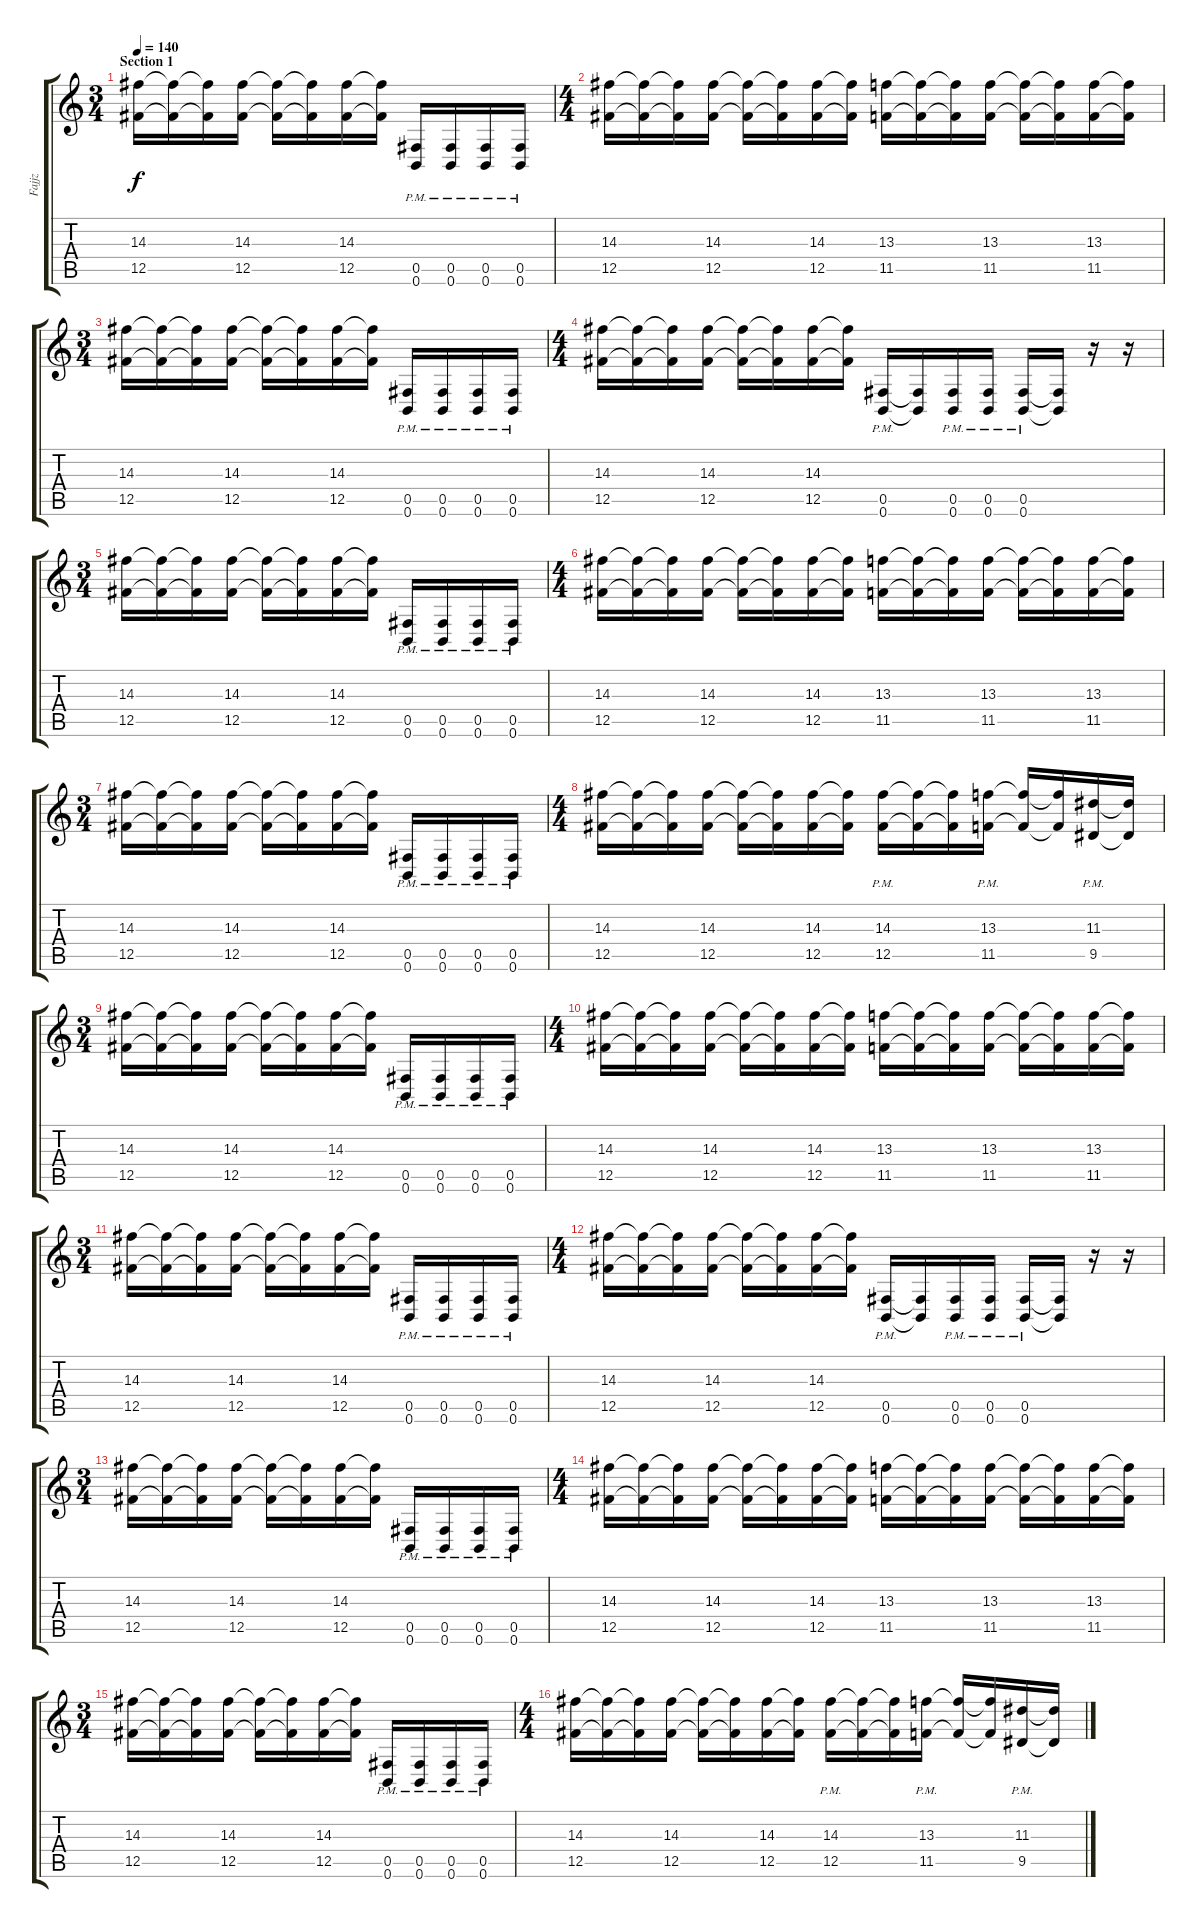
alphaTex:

\track ("Fajjz" "Fajjz") {instrument distortionguitar}
\staff {score tabs}
\tuning (Db4 Ab3 E3 B2 Gb2 B1) {hide}
\ts (3 4)
\section ("" "Section 1")
\tempo 140
\clef g2
\ks c
(14.3 12.5).16{dy f} (14.3{t} 12.5{t}).16 (14.3{t} 12.5{t}).16 (14.3 12.5).16 (14.3{t} 12.5{t}).16 (14.3{t} 12.5{t}).16 (14.3 12.5).16 (14.3{t} 12.5{t}).16 (0.5{pm} 0.6{pm}).16 (0.5{pm} 0.6{pm}).16 (0.5{pm} 0.6{pm}).16 (0.5{pm} 0.6{pm}).16 |
\ts (4 4)
(14.3 12.5).16 (14.3{t} 12.5{t}).16 (14.3{t} 12.5{t}).16 (14.3 12.5).16 (14.3{t} 12.5{t}).16 (14.3{t} 12.5{t}).16 (14.3 12.5).16 (14.3{t} 12.5{t}).16 (13.3 11.5).16 (13.3{t} 11.5{t}).16 (13.3{t} 11.5{t}).16 (13.3 11.5).16 (13.3{t} 11.5{t}).16 (13.3{t} 11.5{t}).16 (13.3 11.5).16 (13.3{t} 11.5{t}).16 |
\ts (3 4)
(14.3 12.5).16 (14.3{t} 12.5{t}).16 (14.3{t} 12.5{t}).16 (14.3 12.5).16 (14.3{t} 12.5{t}).16 (14.3{t} 12.5{t}).16 (14.3 12.5).16 (14.3{t} 12.5{t}).16 (0.5{pm} 0.6{pm}).16 (0.5{pm} 0.6{pm}).16 (0.5{pm} 0.6{pm}).16 (0.5{pm} 0.6{pm}).16 |
\ts (4 4)
(14.3 12.5).16 (14.3{t} 12.5{t}).16 (14.3{t} 12.5{t}).16 (14.3 12.5).16 (14.3{t} 12.5{t}).16 (14.3{t} 12.5{t}).16 (14.3 12.5).16 (14.3{t} 12.5{t}).16 (0.5{pm} 0.6{pm}).16 (0.5{t} 0.6{t}).16 (0.5{pm} 0.6{pm}).16 (0.5{pm} 0.6{pm}).16 (0.5{pm} 0.6{pm}).16 (0.5{t} 0.6{t}).16 r.16 r.16 |
\ts (3 4)
(14.3 12.5).16 (14.3{t} 12.5{t}).16 (14.3{t} 12.5{t}).16 (14.3 12.5).16 (14.3{t} 12.5{t}).16 (14.3{t} 12.5{t}).16 (14.3 12.5).16 (14.3{t} 12.5{t}).16 (0.5{pm} 0.6{pm}).16 (0.5{pm} 0.6{pm}).16 (0.5{pm} 0.6{pm}).16 (0.5{pm} 0.6{pm}).16 |
\ts (4 4)
(14.3 12.5).16 (14.3{t} 12.5{t}).16 (14.3{t} 12.5{t}).16 (14.3 12.5).16 (14.3{t} 12.5{t}).16 (14.3{t} 12.5{t}).16 (14.3 12.5).16 (14.3{t} 12.5{t}).16 (13.3 11.5).16 (13.3{t} 11.5{t}).16 (13.3{t} 11.5{t}).16 (13.3 11.5).16 (13.3{t} 11.5{t}).16 (13.3{t} 11.5{t}).16 (13.3 11.5).16 (13.3{t} 11.5{t}).16 |
\ts (3 4)
(14.3 12.5).16 (14.3{t} 12.5{t}).16 (14.3{t} 12.5{t}).16 (14.3 12.5).16 (14.3{t} 12.5{t}).16 (14.3{t} 12.5{t}).16 (14.3 12.5).16 (14.3{t} 12.5{t}).16 (0.5{pm} 0.6{pm}).16 (0.5{pm} 0.6{pm}).16 (0.5{pm} 0.6{pm}).16 (0.5{pm} 0.6{pm}).16 |
\ts (4 4)
(14.3 12.5).16 (14.3{t} 12.5{t}).16 (14.3{t} 12.5{t}).16 (14.3 12.5).16 (14.3{t} 12.5{t}).16 (14.3{t} 12.5{t}).16 (14.3 12.5).16 (14.3{t} 12.5{t}).16 (14.3 12.5{pm}).16 (14.3{t} 12.5{t}).16 (14.3{t} 12.5{t}).16 (13.3 11.5{pm}).16 (13.3{t} 11.5{t}).16 (13.3{t} 11.5{t}).16 (11.3 9.5{pm}).16 (11.3{t} 9.5{t}).16 |
\ts (3 4)
(14.3 12.5).16 (14.3{t} 12.5{t}).16 (14.3{t} 12.5{t}).16 (14.3 12.5).16 (14.3{t} 12.5{t}).16 (14.3{t} 12.5{t}).16 (14.3 12.5).16 (14.3{t} 12.5{t}).16 (0.5{pm} 0.6{pm}).16 (0.5{pm} 0.6{pm}).16 (0.5{pm} 0.6{pm}).16 (0.5{pm} 0.6{pm}).16 |
\ts (4 4)
(14.3 12.5).16 (14.3{t} 12.5{t}).16 (14.3{t} 12.5{t}).16 (14.3 12.5).16 (14.3{t} 12.5{t}).16 (14.3{t} 12.5{t}).16 (14.3 12.5).16 (14.3{t} 12.5{t}).16 (13.3 11.5).16 (13.3{t} 11.5{t}).16 (13.3{t} 11.5{t}).16 (13.3 11.5).16 (13.3{t} 11.5{t}).16 (13.3{t} 11.5{t}).16 (13.3 11.5).16 (13.3{t} 11.5{t}).16 |
\ts (3 4)
(14.3 12.5).16 (14.3{t} 12.5{t}).16 (14.3{t} 12.5{t}).16 (14.3 12.5).16 (14.3{t} 12.5{t}).16 (14.3{t} 12.5{t}).16 (14.3 12.5).16 (14.3{t} 12.5{t}).16 (0.5{pm} 0.6{pm}).16 (0.5{pm} 0.6{pm}).16 (0.5{pm} 0.6{pm}).16 (0.5{pm} 0.6{pm}).16 |
\ts (4 4)
(14.3 12.5).16 (14.3{t} 12.5{t}).16 (14.3{t} 12.5{t}).16 (14.3 12.5).16 (14.3{t} 12.5{t}).16 (14.3{t} 12.5{t}).16 (14.3 12.5).16 (14.3{t} 12.5{t}).16 (0.5{pm} 0.6{pm}).16 (0.5{t} 0.6{t}).16 (0.5{pm} 0.6{pm}).16 (0.5{pm} 0.6{pm}).16 (0.5{pm} 0.6{pm}).16 (0.5{t} 0.6{t}).16 r.16 r.16 |
\ts (3 4)
(14.3 12.5).16 (14.3{t} 12.5{t}).16 (14.3{t} 12.5{t}).16 (14.3 12.5).16 (14.3{t} 12.5{t}).16 (14.3{t} 12.5{t}).16 (14.3 12.5).16 (14.3{t} 12.5{t}).16 (0.5{pm} 0.6{pm}).16 (0.5{pm} 0.6{pm}).16 (0.5{pm} 0.6{pm}).16 (0.5{pm} 0.6{pm}).16 |
\ts (4 4)
(14.3 12.5).16 (14.3{t} 12.5{t}).16 (14.3{t} 12.5{t}).16 (14.3 12.5).16 (14.3{t} 12.5{t}).16 (14.3{t} 12.5{t}).16 (14.3 12.5).16 (14.3{t} 12.5{t}).16 (13.3 11.5).16 (13.3{t} 11.5{t}).16 (13.3{t} 11.5{t}).16 (13.3 11.5).16 (13.3{t} 11.5{t}).16 (13.3{t} 11.5{t}).16 (13.3 11.5).16 (13.3{t} 11.5{t}).16 |
\ts (3 4)
(14.3 12.5).16 (14.3{t} 12.5{t}).16 (14.3{t} 12.5{t}).16 (14.3 12.5).16 (14.3{t} 12.5{t}).16 (14.3{t} 12.5{t}).16 (14.3 12.5).16 (14.3{t} 12.5{t}).16 (0.5{pm} 0.6{pm}).16 (0.5{pm} 0.6{pm}).16 (0.5{pm} 0.6{pm}).16 (0.5{pm} 0.6{pm}).16 |
\ts (4 4)
(14.3 12.5).16 (14.3{t} 12.5{t}).16 (14.3{t} 12.5{t}).16 (14.3 12.5).16 (14.3{t} 12.5{t}).16 (14.3{t} 12.5{t}).16 (14.3 12.5).16 (14.3{t} 12.5{t}).16 (14.3 12.5{pm}).16 (14.3{t} 12.5{t}).16 (14.3{t} 12.5{t}).16 (13.3 11.5{pm}).16 (13.3{t} 11.5{t}).16 (13.3{t} 11.5{t}).16 (11.3 9.5{pm}).16 (11.3{t} 9.5{t}).16
